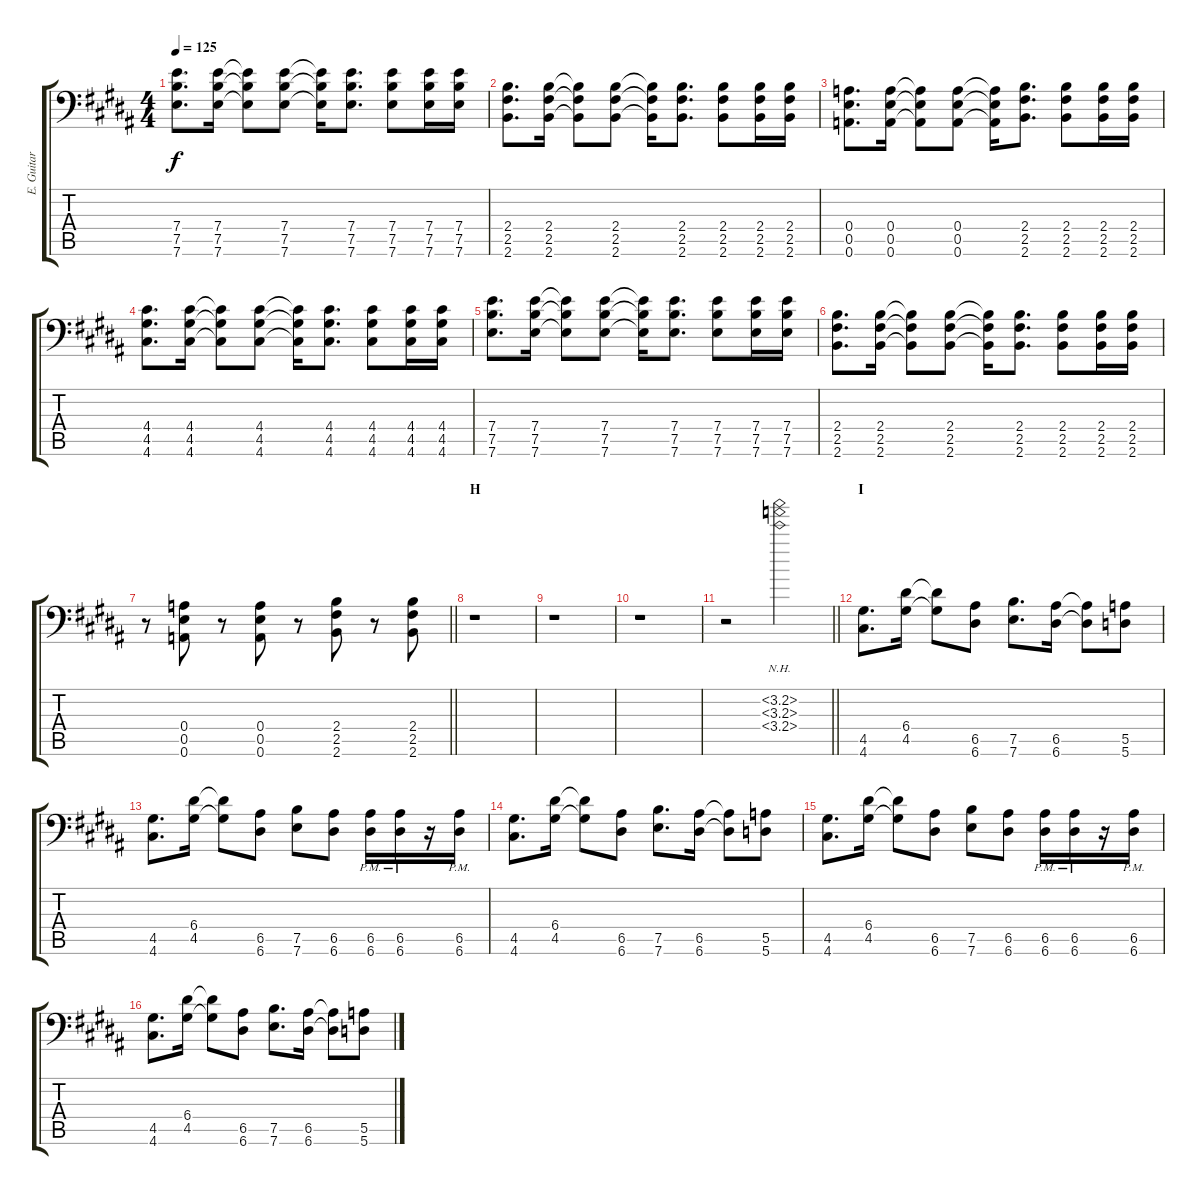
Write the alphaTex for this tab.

\track ("E. Guitar III" "E. Guitar ") {instrument overdrivenguitar}
\staff {score tabs}
\tuning (B3 Gb3 D3 A2 E2 A1) {hide}
\ts (4 4)
\tempo 125
\clef f4
\ks b
(7.4 7.5 7.6).8{d dy f} (7.4 7.5 7.6).16 (7.4{t} 7.5{t} 7.6{t}).8 (7.4 7.5 7.6).8 (7.4{t} 7.5{t} 7.6{t}).16 (7.4 7.5 7.6).8{d} (7.4 7.5 7.6).8 (7.4 7.5 7.6).16 (7.4 7.5 7.6).16 |
(2.4 2.5 2.6).8{d} (2.4 2.5 2.6).16 (2.4{t} 2.5{t} 2.6{t}).8 (2.4 2.5 2.6).8 (2.4{t} 2.5{t} 2.6{t}).16 (2.4 2.5 2.6).8{d} (2.4 2.5 2.6).8 (2.4 2.5 2.6).16 (2.4 2.5 2.6).16 |
(0.4 0.5 0.6).8{d} (0.4 0.5 0.6).16 (0.4{t} 0.5{t} 0.6{t}).8 (0.4 0.5 0.6).8 (0.4{t} 0.5{t} 0.6{t}).16 (2.4 2.5 2.6).8{d} (2.4 2.5 2.6).8 (2.4 2.5 2.6).16 (2.4 2.5 2.6).16 |
(4.4 4.5 4.6).8{d} (4.4 4.5 4.6).16 (4.4{t} 4.5{t} 4.6{t}).8 (4.4 4.5 4.6).8 (4.4{t} 4.5{t} 4.6{t}).16 (4.4 4.5 4.6).8{d} (4.4 4.5 4.6).8 (4.4 4.5 4.6).16 (4.4 4.5 4.6).16 |
(7.4 7.5 7.6).8{d} (7.4 7.5 7.6).16 (7.4{t} 7.5{t} 7.6{t}).8 (7.4 7.5 7.6).8 (7.4{t} 7.5{t} 7.6{t}).16 (7.4 7.5 7.6).8{d} (7.4 7.5 7.6).8 (7.4 7.5 7.6).16 (7.4 7.5 7.6).16 |
(2.4 2.5 2.6).8{d} (2.4 2.5 2.6).16 (2.4{t} 2.5{t} 2.6{t}).8 (2.4 2.5 2.6).8 (2.4{t} 2.5{t} 2.6{t}).16 (2.4 2.5 2.6).8{d} (2.4 2.5 2.6).8 (2.4 2.5 2.6).16 (2.4 2.5 2.6).16 |
\barLineRight lightlight
r.8 (0.4 0.5 0.6).8 r.8 (0.4 0.5 0.6).8 r.8 (2.4 2.5 2.6).8 r.8 (2.4 2.5 2.6).8 |
\section ("" "H")
r.1 |
r.1 |
r.1 |
\barLineRight lightlight
r.2 (3.2{nh} 3.3{nh} 3.4{nh}).2 |
\section ("" "I")
(4.5 4.6).8{d} (6.4 4.5).16 (6.4{t} 4.5{t}).8 (6.5 6.6).8 (7.5 7.6).8{d} (6.5 6.6).16 (6.5{t} 6.6{t}).8 (5.5 5.6).8 |
(4.5 4.6).8{d} (6.4 4.5).16 (6.4{t} 4.5{t}).8 (6.5 6.6).8 (7.5 7.6).8 (6.5 6.6).8 (6.5{pm} 6.6{pm}).16 (6.5{pm} 6.6{pm}).16 r.16 (6.5{pm} 6.6{pm}).16 |
(4.5 4.6).8{d} (6.4 4.5).16 (6.4{t} 4.5{t}).8 (6.5 6.6).8 (7.5 7.6).8{d} (6.5 6.6).16 (6.5{t} 6.6{t}).8 (5.5 5.6).8 |
(4.5 4.6).8{d} (6.4 4.5).16 (6.4{t} 4.5{t}).8 (6.5 6.6).8 (7.5 7.6).8 (6.5 6.6).8 (6.5{pm} 6.6{pm}).16 (6.5{pm} 6.6{pm}).16 r.16 (6.5{pm} 6.6{pm}).16 |
(4.5 4.6).8{d} (6.4 4.5).16 (6.4{t} 4.5{t}).8 (6.5 6.6).8 (7.5 7.6).8{d} (6.5 6.6).16 (6.5{t} 6.6{t}).8 (5.5 5.6).8
